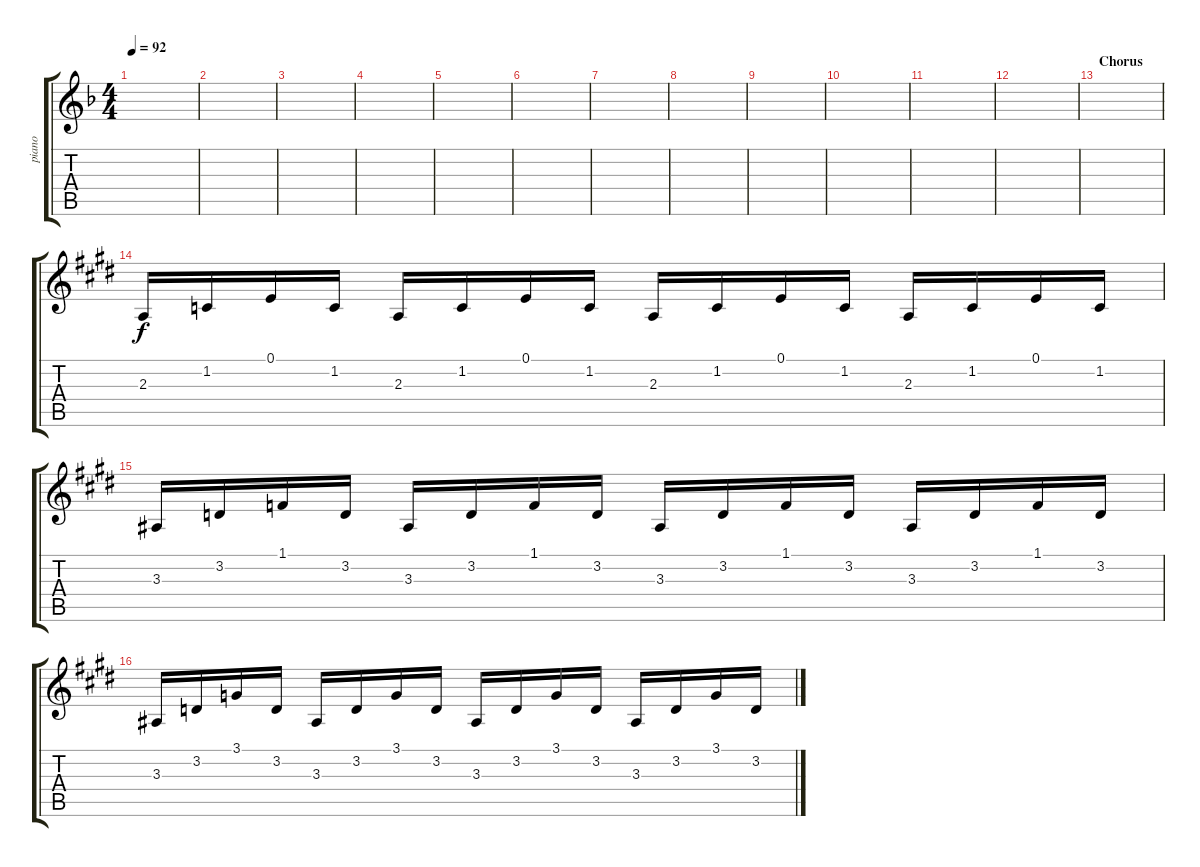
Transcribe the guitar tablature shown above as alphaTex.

\track ("piano" "piano") {instrument brightacousticpiano}
\staff {score tabs}
\tuning (E4 B3 G3 D3 A2 E2) {hide}
\ts (4 4)
\tempo 92
\clef g2
\ks f
|
|
|
|
|
|
|
|
|
|
|
|
\section ("" "Chorus")
|
\ks e
2.3.16 1.2.16 0.1.16 1.2.16 2.3.16 1.2.16 0.1.16 1.2.16 2.3.16 1.2.16 0.1.16 1.2.16 2.3.16 1.2.16 0.1.16 1.2.16 |
3.3.16 3.2.16 1.1.16 3.2.16 3.3.16 3.2.16 1.1.16 3.2.16 3.3.16 3.2.16 1.1.16 3.2.16 3.3.16 3.2.16 1.1.16 3.2.16 |
3.3.16 3.2.16 3.1.16 3.2.16 3.3.16 3.2.16 3.1.16 3.2.16 3.3.16 3.2.16 3.1.16 3.2.16 3.3.16 3.2.16 3.1.16 3.2.16
